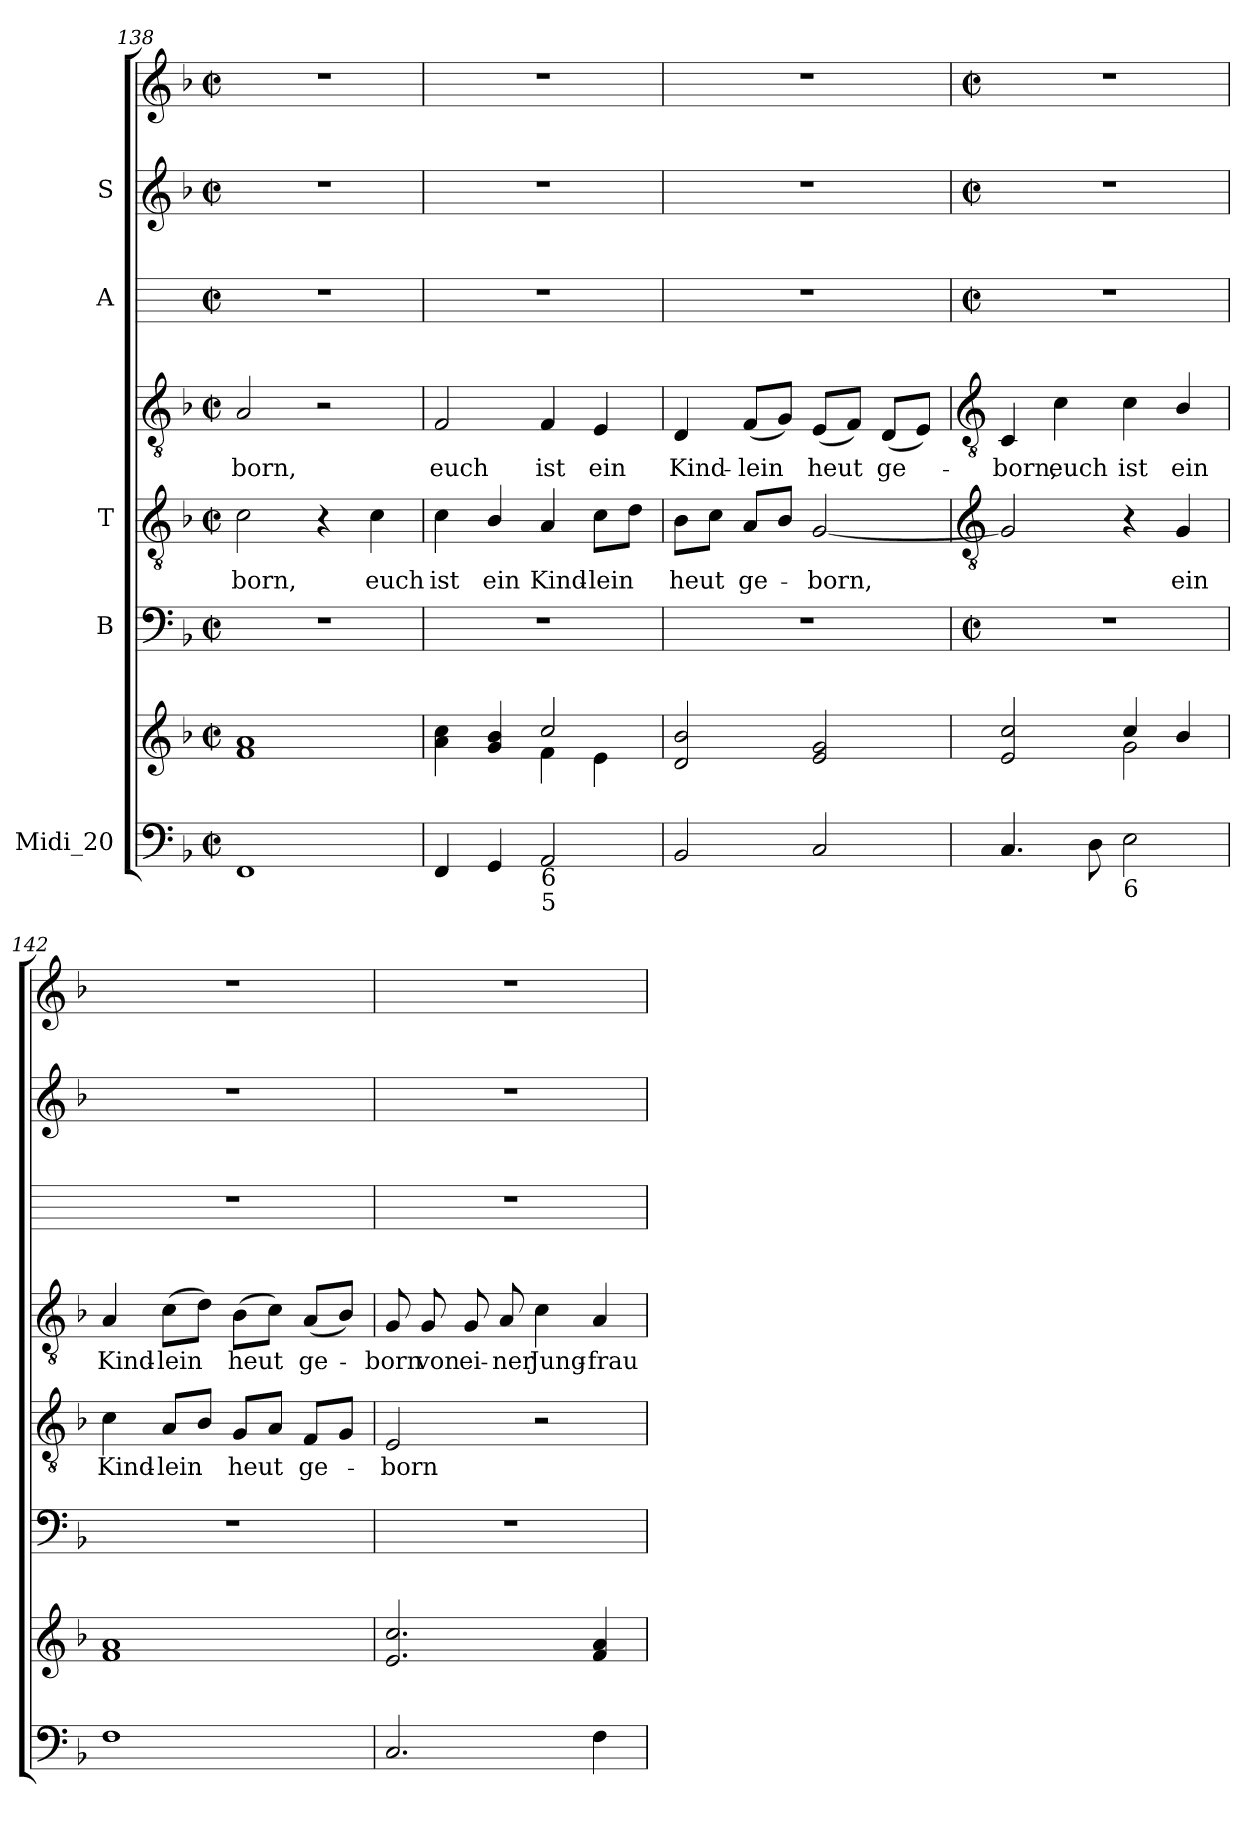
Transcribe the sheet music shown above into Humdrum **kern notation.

**kern	**kern	**kern	**kern	**text	**kern	**text	**kern	**kern	**kern
*part5	*part5	*part4	*part3	*part3	*part3	*part3	*part2	*part1	*part1
*staff8	*staff7	*staff6	*staff5	*staff5	*staff4	*staff4	*staff3	*staff2	*staff1
*I"Midi_20	*	*I"B	*I"T	*	*	*	*I"A	*I"S	*
*clefF4	*clefG2	*clefF4	*clefGv2	*	*clefGv2	*	*	*clefG2	*clefG2
*k[b-]	*k[b-]	*k[b-]	*k[b-]	*	*k[b-]	*	*	*k[b-]	*k[b-]
*F:	*F:	*F:	*F:	*	*F:	*	*	*F:	*F:
*M2/2	*M2/2	*M2/2	*M2/2	*	*M2/2	*	*M2/2	*M2/2	*M2/2
*met(c|)	*met(c|)	*met(c|)	*met(c|)	*	*met(c|)	*	*met(c|)	*met(c|)	*met(c|)
=138	=138	=138	=138	=138	=138	=138	=138	=138	=138
*	*^	*	*	*	*	*	*	*	*
!	!	!	!	!	!LO:LY:b	!	!LO:LY:b	!	!	!
1FF	1a	1f\	1r	2c	born,	2A	-born,	1r	1r	1r
.	.	.	.	4r	.	2r	.	.	.	.
!	!	!	!	!	!LO:LY:b	!	!	!	!	!
.	.	.	.	4c	euch	.	.	.	.	.
=139	=139	=139	=139	=139	=139	=139	=139	=139	=139	=139
!	!	!	!	!	!LO:LY:b	!	!LO:LY:b	!	!	!
4FF	4a 4cc	2ryy	1r	4c	ist	2F	euch	1r	1r	1r
!	!	!	!	!	!LO:LY:b	!	!	!	!	!
4GG	4g 4b-	.	.	4B-/	ein	.	.	.	.	.
!LO:TX:b:t=6	!	!	!	!	!	!	!	!	!	!
!LO:TX:b:t=5	!	!	!	!	!	!	!	!	!	!
!	!	!	!	!	!LO:LY:b	!	!LO:LY:b	!	!	!
2AA	2cc/	4f\	.	4A	Kind-	4F	ist	.	.	.
!	!	!	!	!	!LO:LY:b	!	!LO:LY:b	!	!	!
.	.	4e\	.	8cL	-lein	4E	ein	.	.	.
.	.	.	.	8dJ	.	.	.	.	.	.
=140	=140	=140	=140	=140	=140	=140	=140	=140	=140	=140
!	!	!	!	!	!LO:LY:b	!	!LO:LY:b	!	!	!
2BB-	2d 2b-	2ryy	1r	8B-L	heut	4D	Kind-	1r	1r	1r
.	.	.	.	8cJ	.	.	.	.	.	.
!	!	!	!	!	!LO:LY:b	!	!LO:LY:b	!	!	!
.	.	.	.	8AL	ge-	(<8FL	-lein	.	.	.
.	.	.	.	8B-J	.	8GJ)	.	.	.	.
!	!	!	!	!	!LO:LY:b	!	!LO:LY:b	!	!	!
2C	2e 2g	2ryy	.	[2G	born,	(<8EL	heut	.	.	.
.	.	.	.	.	.	8FJ)	.	.	.	.
!	!	!	!	!	!	!	!LO:LY:b	!	!	!
.	.	.	.	.	.	(<8DL	ge-	.	.	.
.	.	.	.	.	.	8EJ)	.	.	.	.
!!LO:LB:g=z
=141	=141	=141	=141	=141	=141	=141	=141	=141	=141	=141
*	*	*	*	*clefGv2	*	*clefGv2	*	*	*	*
*	*	*	*M2/2	*	*	*	*	*M2/2	*M2/2	*M2/2
*	*	*	*met(c|)	*	*	*	*	*met(c|)	*met(c|)	*met(c|)
!	!	!	!	!	!	!	!LO:LY:b	!	!	!
4.C	2e 2cc	2ryy	1r	2G]	.	4C	born,	1r	1r	1r
!	!	!	!	!	!	!	!LO:LY:b	!	!	!
.	.	.	.	.	.	4c	euch	.	.	.
8D	.	.	.	.	.	.	.	.	.	.
!LO:TX:b:t=6	!	!	!	!	!	!	!	!	!	!
!	!	!	!	!	!	!	!LO:LY:b	!	!	!
2E	4cc/	2g\	.	4r	.	4c	ist	.	.	.
!	!	!	!	!	!LO:LY:b	!	!LO:LY:b	!	!	!
.	4b-/	.	.	4G	ein	4B-/	ein	.	.	.
=142	=142	=142	=142	=142	=142	=142	=142	=142	=142	=142
!	!	!	!	!	!LO:LY:b	!	!LO:LY:b	!	!	!
1F	1a	1f\	1r	4c	Kind-	4A	Kind-	1r	1r	1r
!	!	!	!	!	!LO:LY:b	!	!LO:LY:b	!	!	!
.	.	.	.	8AL	-lein	(>8cL	-lein	.	.	.
.	.	.	.	8B-J	.	8dJ)	.	.	.	.
!	!	!	!	!	!LO:LY:b	!	!LO:LY:b	!	!	!
.	.	.	.	8GL	heut	(>8B-L	heut	.	.	.
.	.	.	.	8AJ	.	8cJ)	.	.	.	.
!	!	!	!	!	!LO:LY:b	!	!LO:LY:b	!	!	!
.	.	.	.	8FL	ge-	(<8AL	ge-	.	.	.
.	.	.	.	8GJ	.	8B-J)	.	.	.	.
=143	=143	=143	=143	=143	=143	=143	=143	=143	=143	=143
!	!	!	!	!	!LO:LY:b	!	!LO:LY:b	!	!	!
2.C	2.e 2.cc	2ryy	1r	2E	born	8G	born	1r	1r	1r
!	!	!	!	!	!	!	!LO:LY:b	!	!	!
.	.	.	.	.	.	8G	von	.	.	.
!	!	!	!	!	!	!	!LO:LY:b	!	!	!
.	.	.	.	.	.	8G	ei-	.	.	.
!	!	!	!	!	!	!	!LO:LY:b	!	!	!
.	.	.	.	.	.	8A	-ner	.	.	.
!	!	!	!	!	!	!	!LO:LY:b	!	!	!
.	.	2ryy	.	2r	.	4c	Jung-	.	.	.
!	!	!	!	!	!	!	!LO:LY:b	!	!	!
4F	4f 4a	.	.	.	.	4A	-frau	.	.	.
*	*v	*v	*	*	*	*	*	*	*	*
=	=	=	=	=	=	=	=	=	=
*-	*-	*-	*-	*-	*-	*-	*-	*-	*-
